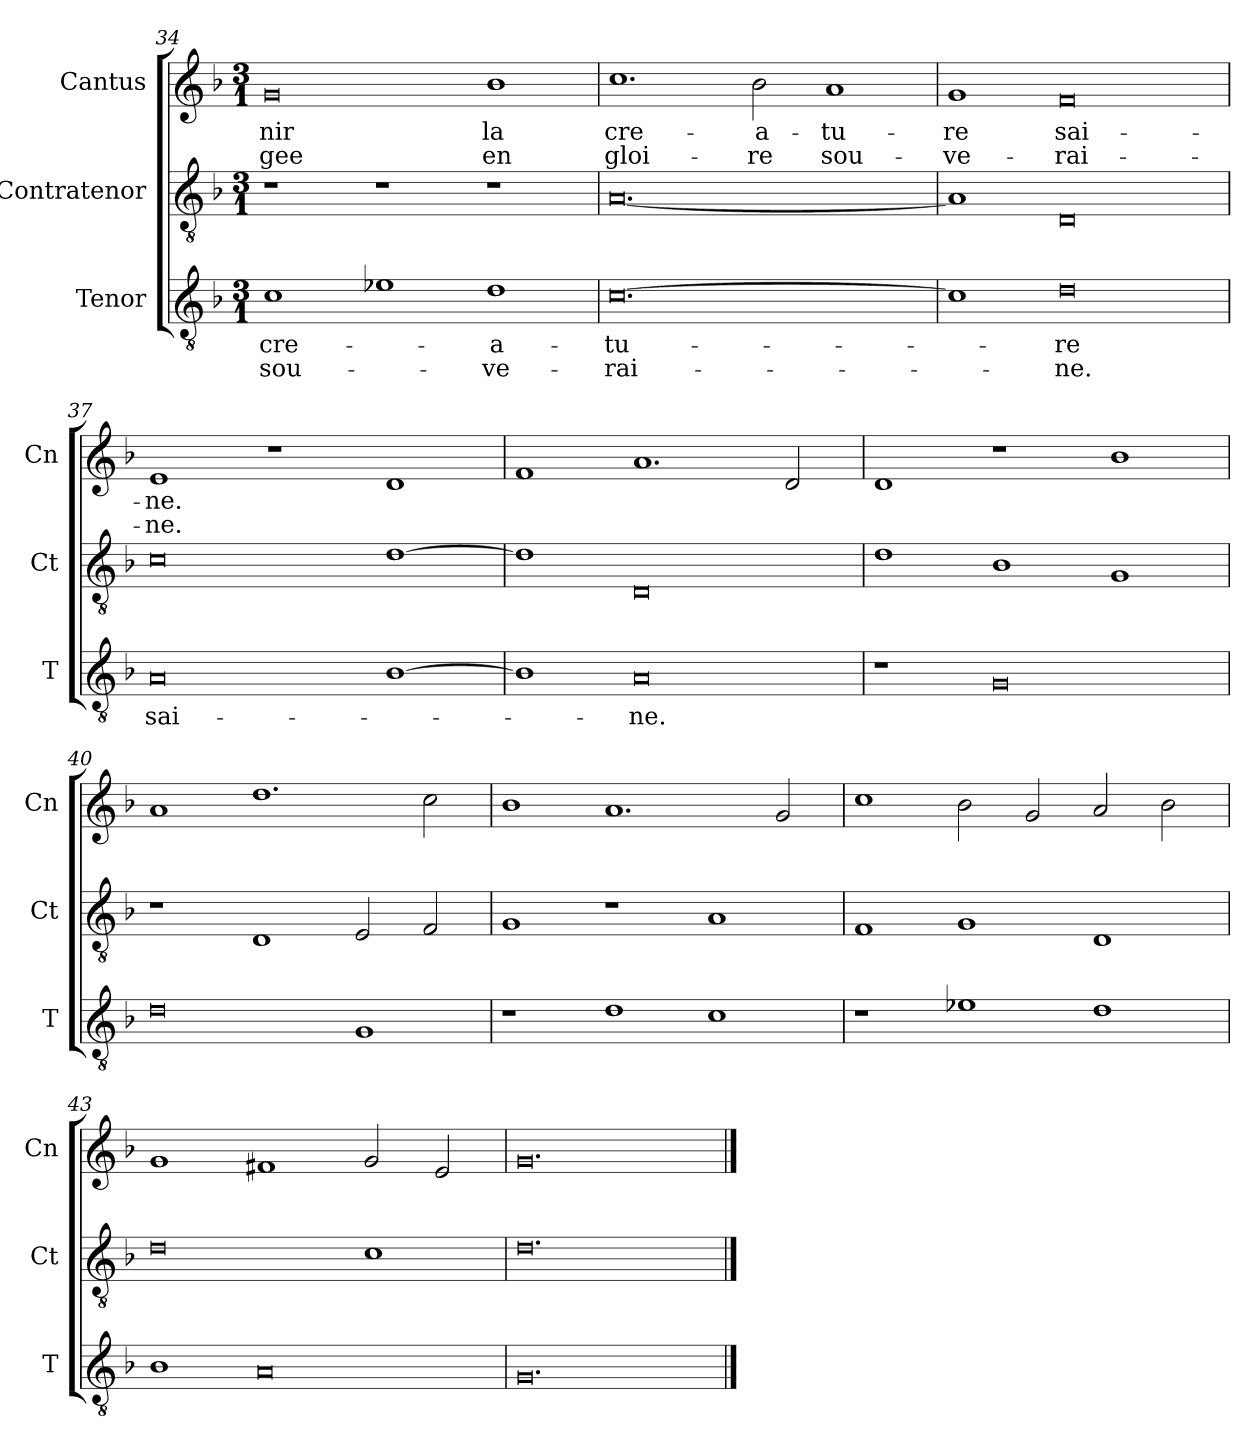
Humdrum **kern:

**kern	**text	**text	**kern	**kern	**text	**text
*part3	*part3	*part3	*part2	*part1	*part1	*part1
*staff3	*staff3	*staff3	*staff2	*staff1	*staff1	*staff1
*I"Tenor	*	*	*I"Contratenor	*I"Cantus	*	*
*I'T	*	*	*I'Ct	*I'Cn	*	*
*clefGv2	*	*	*clefGv2	*clefG2	*	*
*k[b-]	*	*	*k[b-]	*k[b-]	*	*
*M3/1	*	*	*M3/1	*M3/1	*	*
=34	=34	=34	=34	=34	=34	=34
1c	cre-	sou-	1r	0g	-nir	-gee
1e-X	.	.	1r	.	.	.
1d	-a-	-ve-	1r	1b-	la	en
=35	=35	=35	=35	=35	=35	=35
[0.c	-tu-	-rai-	[0.A	1.cc	cre-	gloi-
.	.	.	.	2b-\	-a-	-re
.	.	.	.	1a	-tu-	sou-
=36	=36	=36	=36	=36	=36	=36
1c]	.	.	1A]	1g	-re	-ve-
0d	-re	-ne.	0D	0f	sai-	-rai-
=37	=37	=37	=37	=37	=37	=37
0A	sai-	.	0c	1e	-ne.	-ne.
.	.	.	.	1r	.	.
[1B-	.	.	[1d	1d	.	.
=38	=38	=38	=38	=38	=38	=38
1B-]	.	.	1d]	1f	.	.
0A	-ne.	.	0D	1.a	.	.
.	.	.	.	2d/	.	.
=39	=39	=39	=39	=39	=39	=39
1r	.	.	1d	1d	.	.
0G	.	.	1B-	1r	.	.
.	.	.	1G	1b-	.	.
=40	=40	=40	=40	=40	=40	=40
0d	.	.	1r	1a	.	.
.	.	.	1D	1.dd	.	.
1G	.	.	2E/	.	.	.
.	.	.	2F/	2cc\	.	.
=41	=41	=41	=41	=41	=41	=41
1r	.	.	1G	1b-	.	.
1d	.	.	1r	1.a	.	.
1c	.	.	1A	.	.	.
.	.	.	.	2g/	.	.
=42	=42	=42	=42	=42	=42	=42
1r	.	.	1F	1cc	.	.
1e-X	.	.	1G	2b-\	.	.
.	.	.	.	2g/	.	.
1d	.	.	1D	2a/	.	.
.	.	.	.	2b-\	.	.
=43	=43	=43	=43	=43	=43	=43
1B-	.	.	0d	1g	.	.
0A	.	.	.	1f#X	.	.
.	.	.	1c	2g/	.	.
.	.	.	.	2e/	.	.
=44	=44	=44	=44	=44	=44	=44
0.G	.	.	0.d	0.g	.	.
==	==	==	==	==	==	==
*-	*-	*-	*-	*-	*-	*-
